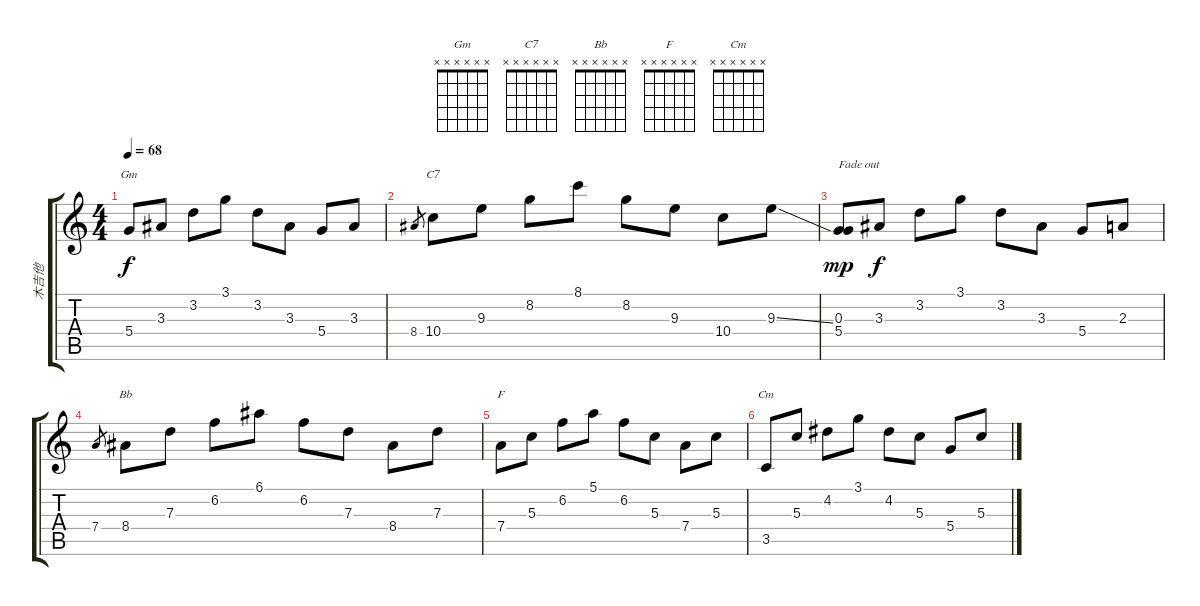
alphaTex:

\track ("木吉他" "木吉他") {instrument acousticguitarsteel}
\staff {score tabs}
\tuning (E4 B3 G3 D3 A2 E2) {hide}
\chord ("Gm" x x x x x x)
\chord ("C7" x x x x x x)
\chord ("Bb" x x x x x x)
\chord ("F" x x x x x x)
\chord ("Cm" x x x x x x)
\ts (4 4)
\tempo 68
\clef g2
\ks c
5.4.8{ch "Gm" dy f} 3.3.8 3.2.8 3.1.8 3.2.8 3.3.8 5.4.8 3.3.8 |
8.4.8{gr} 10.4.8{ch "C7"} 9.3.8 8.2.8 8.1.8 8.2.8 9.3.8 10.4.8 9.3{ss}.8 |
(0.3 5.4).8{txt "Fade out" dy mp volume 6} 3.3.8{dy f} 3.2.8 3.1.8 3.2.8 3.3.8 5.4.8 2.3.8 |
7.4.8{gr} 8.4.8{ch "Bb"} 7.3.8 6.2.8 6.1.8 6.2.8 7.3.8 8.4.8 7.3.8 |
7.4.8{ch "F" volume 0} 5.3.8 6.2.8 5.1.8 6.2.8 5.3.8 7.4.8 5.3.8 |
3.5.8{ch "Cm"} 5.3.8 4.2.8 3.1.8 4.2.8 5.3.8 5.4.8 5.3.8
